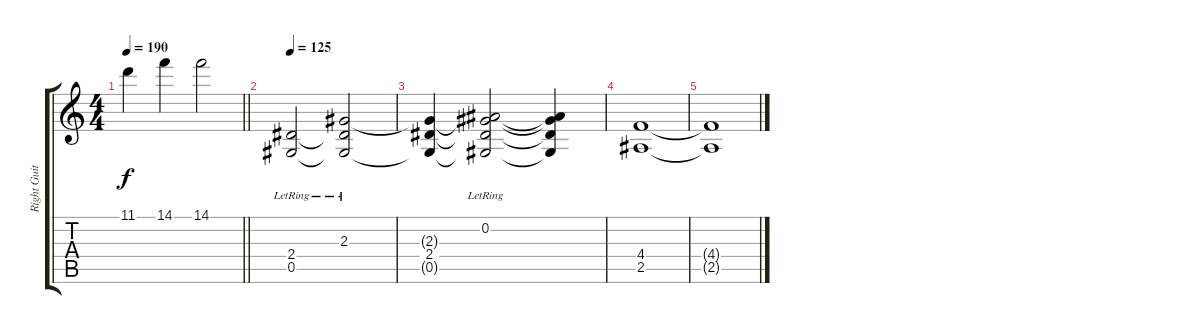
\track ("Right Guitar" "Right Guit") {instrument distortionguitar}
\staff {score tabs}
\tuning (Eb4 Bb3 Gb3 Db3 Ab2 Eb2) {hide}
\ts (4 4)
\tempo 190
\clef g2
\barLineRight lightlight
\ks c
11.1.4{dy f} 14.1.4 14.1.2 |
\tempo 125
(2.4{lr} 0.5{lr}).2 (2.3{lr} 2.4{t} 0.5{t}).2 |
(2.3{t} 2.4 0.5{t}).4 (0.2{lr} 2.3{t} 2.4{t} 0.5{t}).2 (0.2{t} 2.3{t} 2.4{t} 0.5{t}).4 |
(4.4 2.5).1 |
(4.4{t} 2.5{t}).1
